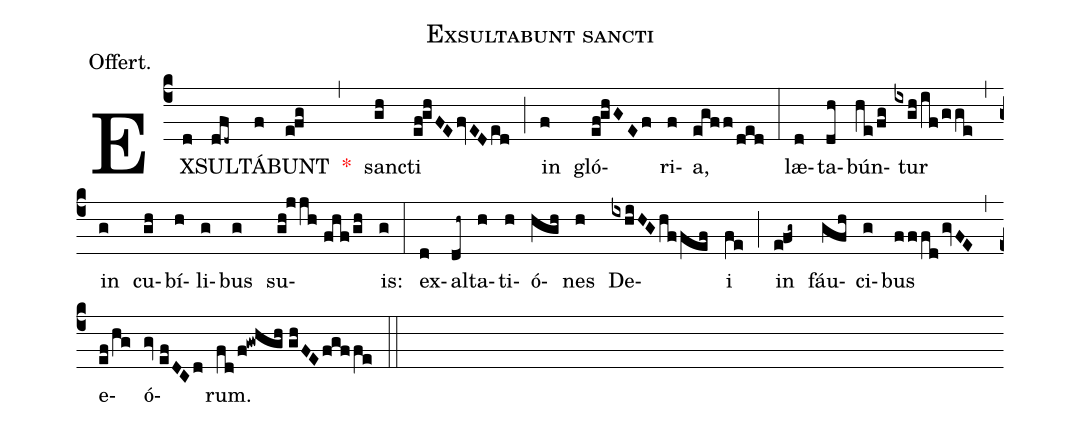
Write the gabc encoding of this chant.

name:Exsultabunt sancti;
annotation:Offert.;
mode:IV.;
office-part:Offertory;
%%
(c4) EX(d)SUL(dfd~)TÁ(f)BUNT(e!fg) <v>\red{*}</v>(,) sanc(gh)ti(ef!ghFEfvEDed) (;) in(f) gló(ef!ghGEf)ri(f)a,(egff/ded) (:) læ(d)ta(dh)bún(he/fg)tur(ixgh/if/gge) (,) in(g) cu(gh)bí(h)li(g)bus(g) su(gh!jjh//fhf/gh)is:(g) (:) ex(d)al(dh~)ta(h)ti(h)ó(hgh)nes(h) De(ixhiHGhffef)i(fe) (;) in(e!fg~) fáu(gfh)ci(g)bus(fffdgvFE) (,) e(ef/hg)ó(gv//efDCd)rum.(fd/f!gwhgh//ghFEfgffe) (::)
